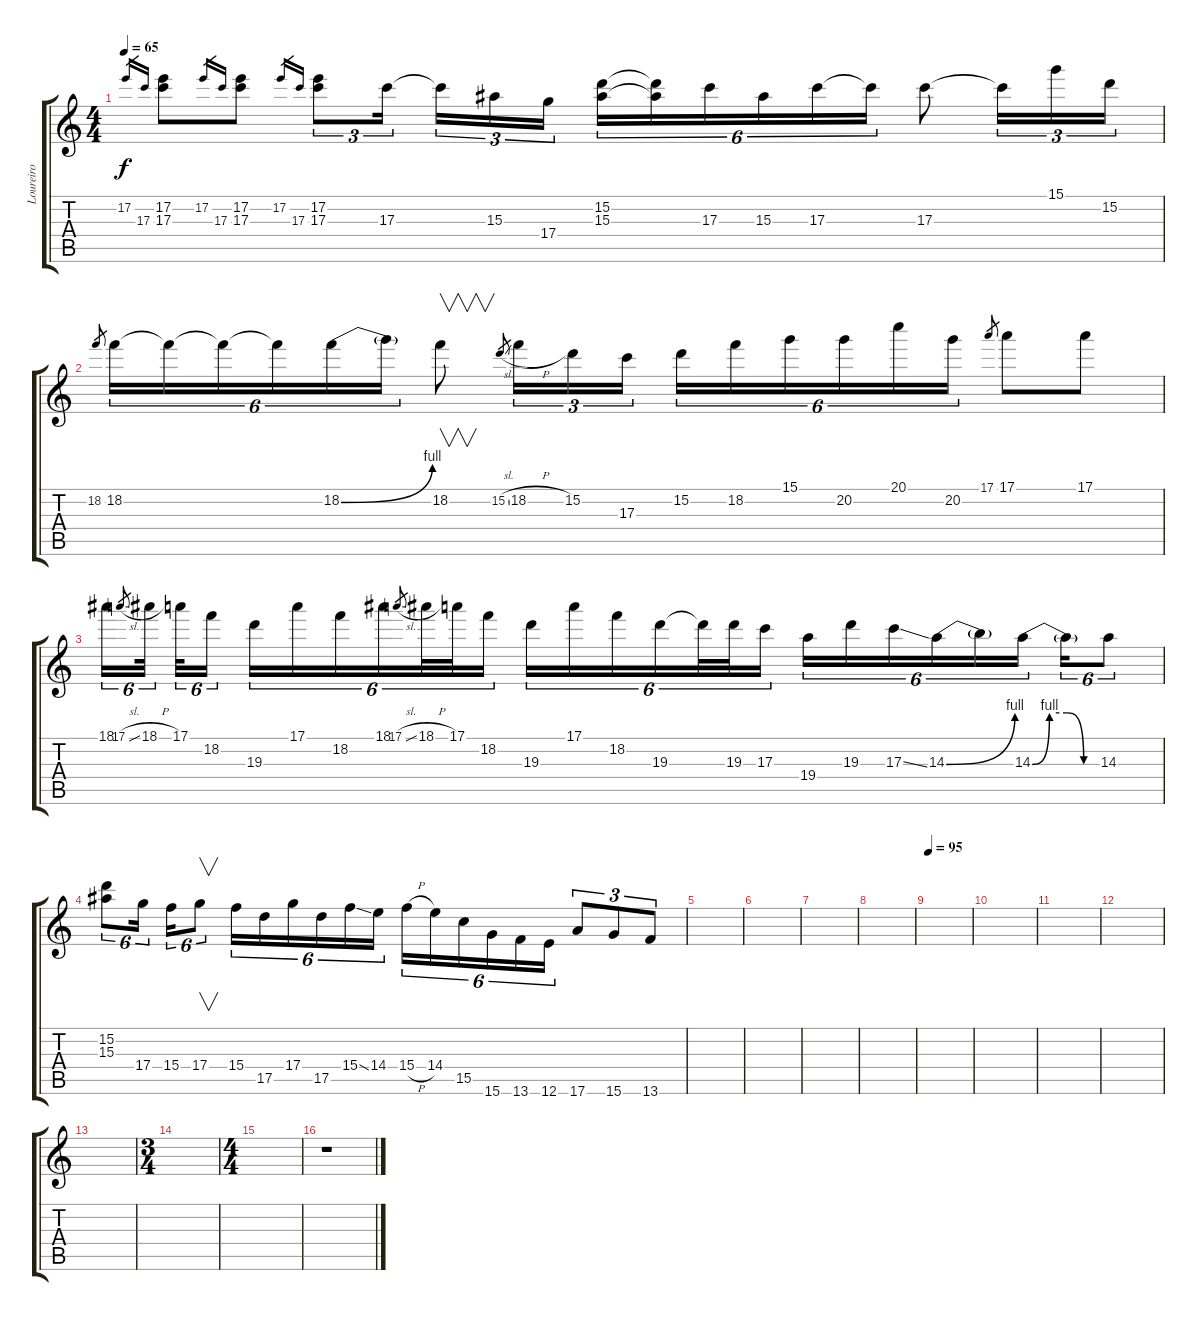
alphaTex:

\track ("Loureiro" "Loureiro") {instrument overdrivenguitar}
\staff {score tabs}
\tuning (E4 B3 G3 D3 A2 E2) {hide}
\ts (4 4)
\tempo 65
\clef g2
\ks c
17.2.16{gr dy f} 17.3.16{gr} (17.2 17.3).8 17.2.16{gr} 17.3.16{gr} (17.2 17.3).8 17.2.16{gr} 17.3.16{gr} (17.2 17.3).8{tu (3 2)} 17.3.16{tu (3 2)} 17.3{t}.16{tu (3 2)} 15.3.16{tu (3 2)} 17.4.16{tu (3 2)} (15.2 15.3).16{tu (6 4)} (15.2{t} 15.3{t}).16{tu (6 4)} 17.3.16{tu (6 4)} 15.3.16{tu (6 4)} 17.3.16{tu (6 4)} 17.3{t}.16{tu (6 4)} 17.3.8 17.3{t}.16{tu (3 2)} 15.1.16{tu (3 2)} 15.2.16{tu (3 2)} |
18.2.8{gr} 18.2.16{tu (6 4)} 18.2{t}.16{tu (6 4)} 18.2{t}.16{tu (6 4)} 18.2{t}.16{tu (6 4)} 18.2{be (bend 0 0 60 4)}.16{tu (6 4)} 18.2{t}.16{tu (6 4)} 18.2.8{v} 15.2{sl}.8{gr} 18.2{h}.16{tu (3 2)} 15.2.16{tu (3 2)} 17.3.16{tu (3 2)} 15.2.16{tu (6 4)} 18.2.16{tu (6 4)} 15.1.16{tu (6 4)} 20.2.16{tu (6 4)} 20.1.16{tu (6 4)} 20.2.16{tu (6 4)} 17.1.8{gr} 17.1.8 17.1.8 |
18.1.16{tu (6 4)} 17.1{sl}.8{gr} 18.1{h}.32{tu (6 4)} 17.1.32{tu (6 4)} 18.2.16{tu (6 4)} 19.3.16{tu (6 4)} 17.1.16{tu (6 4)} 18.2.16{tu (6 4)} 18.1.16{tu (6 4)} 17.1{sl}.8{gr} 18.1{h}.32{tu (6 4)} 17.1.32{tu (6 4)} 18.2.16{tu (6 4)} 19.3.16{tu (6 4)} 17.1.16{tu (6 4)} 18.2.16{tu (6 4)} 19.3.16{tu (6 4)} 19.3{t}.32{tu (6 4)} 19.3.32{tu (6 4)} 17.3.16{tu (6 4)} 19.4.16{tu (6 4)} 19.3.16{tu (6 4)} 17.3{ss}.16{tu (6 4)} 14.3{be (bend 0 0 60 4)}.16{tu (6 4)} 14.3{t}.16{tu (6 4)} 14.3{be (custom 0 0 15 4 30 4 45 0 60 0)}.16{tu (6 4)} 14.3{t}.16{tu (6 4)} 14.3.8{tu (6 4)} |
(15.2 15.3).8{tu (6 4)} 17.4.16{tu (6 4)} 15.4.16{tu (6 4)} 17.4.8{v tu (6 4)} 15.4.16{tu (6 4)} 17.5.16{tu (6 4)} 17.4.16{tu (6 4)} 17.5.16{tu (6 4)} 15.4{ss}.16{tu (6 4)} 14.4.16{tu (6 4)} 15.4{h}.16{tu (6 4)} 14.4.16{tu (6 4)} 15.5.16{tu (6 4)} 15.6.16{tu (6 4)} 13.6.16{tu (6 4)} 12.6.16{tu (6 4)} 17.6.8{tu (3 2)} 15.6.8{tu (3 2)} 13.6.8{tu (3 2)} |
|
|
|
|
\tempo 95
|
|
|
|
|
\ts (3 4)
|
\ts (4 4)
|
r.1
